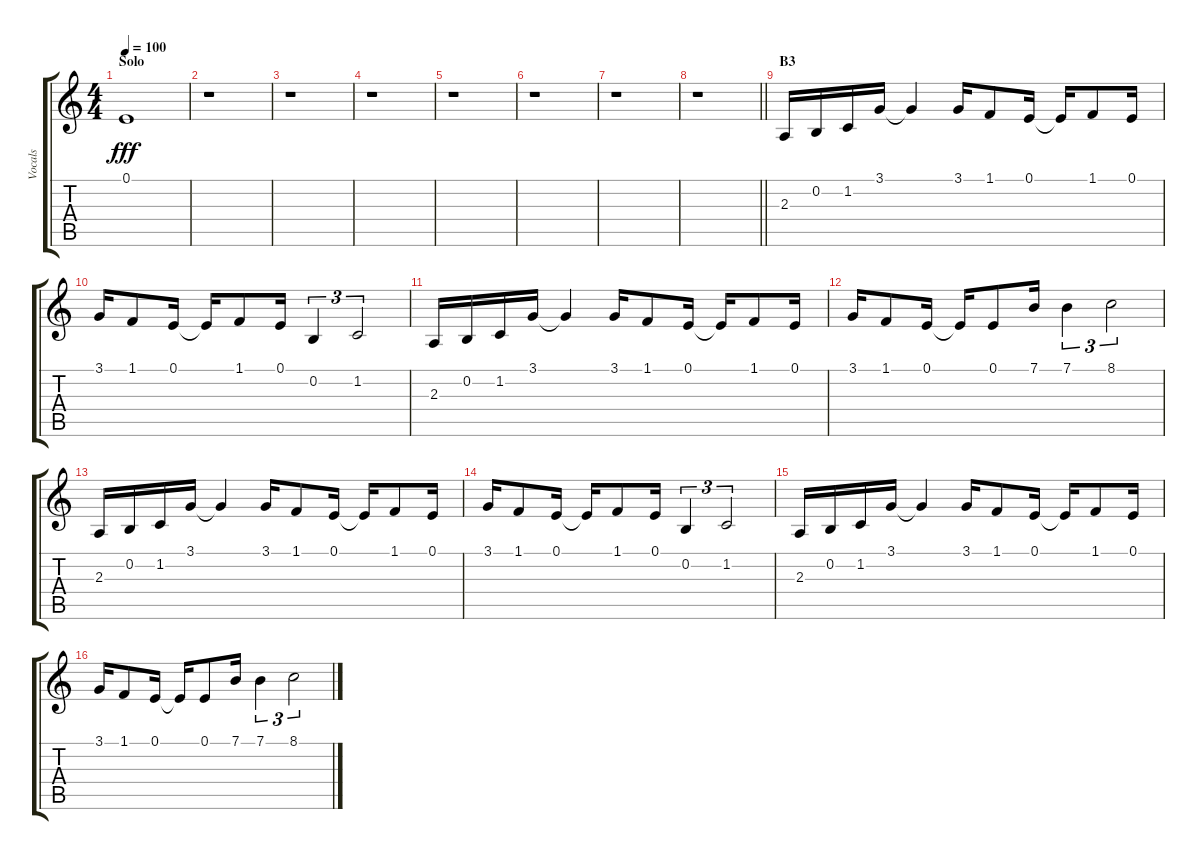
\track ("Vocals" "Vocals") {instrument voiceoohs}
\staff {score tabs}
\tuning (E4 B3 G3 D3 A2 E2) {hide}
\ts (4 4)
\section ("" "Solo")
\tempo 100
\clef g2
\ks c
0.1.1{dy fff} |
r.1 |
r.1 |
r.1 |
r.1 |
r.1 |
r.1 |
\barLineRight lightlight
r.1 |
\section ("" "B3")
2.3.16 0.2.16 1.2.16 3.1.16 3.1{t}.4 3.1.16 1.1.8 0.1.16 0.1{t}.16 1.1.8 0.1.16 |
3.1.16 1.1.8 0.1.16 0.1{t}.16 1.1.8 0.1.16 0.2.4{tu (3 2)} 1.2.2{tu (3 2)} |
2.3.16 0.2.16 1.2.16 3.1.16 3.1{t}.4 3.1.16 1.1.8 0.1.16 0.1{t}.16 1.1.8 0.1.16 |
3.1.16 1.1.8 0.1.16 0.1{t}.16 0.1.8 7.1.16 7.1.4{tu (3 2)} 8.1.2{tu (3 2)} |
2.3.16 0.2.16 1.2.16 3.1.16 3.1{t}.4 3.1.16 1.1.8 0.1.16 0.1{t}.16 1.1.8 0.1.16 |
3.1.16 1.1.8 0.1.16 0.1{t}.16 1.1.8 0.1.16 0.2.4{tu (3 2)} 1.2.2{tu (3 2)} |
2.3.16 0.2.16 1.2.16 3.1.16 3.1{t}.4 3.1.16 1.1.8 0.1.16 0.1{t}.16 1.1.8 0.1.16 |
3.1.16 1.1.8 0.1.16 0.1{t}.16 0.1.8 7.1.16 7.1.4{tu (3 2)} 8.1.2{tu (3 2)}
